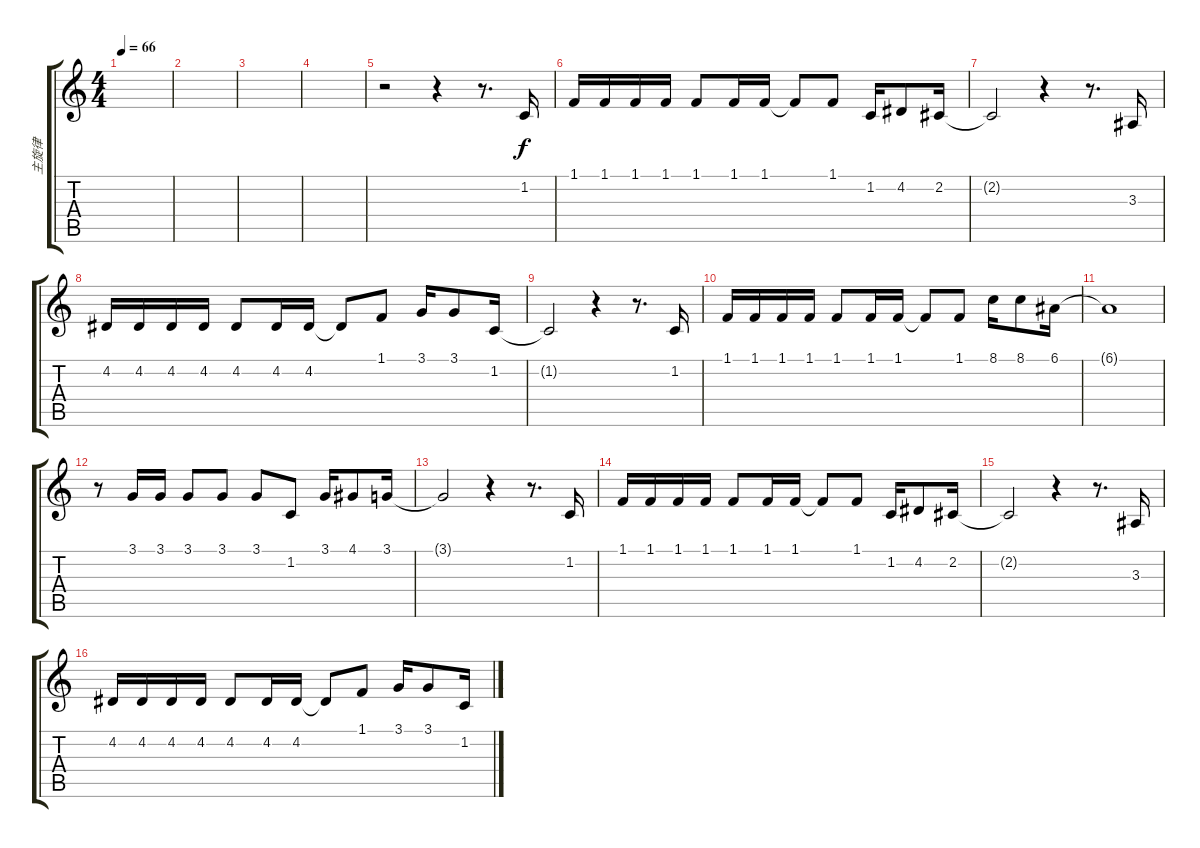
\track ("主旋律" "主旋律") {instrument electricgrandpiano}
\staff {score tabs}
\tuning (E4 B3 G3 D3 A2 E2) {hide}
\ts (4 4)
\tempo 66
\clef g2
\ks c
|
|
|
|
r.2 r.4 r.8{d} 1.2.16 |
1.1.16 1.1.16 1.1.16 1.1.16 1.1.8 1.1.16 1.1.16 1.1{t}.8 1.1.8 1.2.16 4.2.8 2.2.16 |
2.2{t}.2 r.4 r.8{d} 3.3.16 |
4.2.16 4.2.16 4.2.16 4.2.16 4.2.8 4.2.16 4.2.16 4.2{t}.8 1.1.8 3.1.16 3.1.8 1.2.16 |
1.2{t}.2 r.4 r.8{d} 1.2.16 |
1.1.16 1.1.16 1.1.16 1.1.16 1.1.8 1.1.16 1.1.16 1.1{t}.8 1.1.8 8.1.16 8.1.8 6.1.16 |
6.1{t}.1 |
r.8 3.1.16 3.1.16 3.1.8 3.1.8 3.1.8 1.2.8 3.1.16 4.1.8 3.1.16 |
3.1{t}.2 r.4 r.8{d} 1.2.16 |
1.1.16 1.1.16 1.1.16 1.1.16 1.1.8 1.1.16 1.1.16 1.1{t}.8 1.1.8 1.2.16 4.2.8 2.2.16 |
2.2{t}.2 r.4 r.8{d} 3.3.16 |
4.2.16 4.2.16 4.2.16 4.2.16 4.2.8 4.2.16 4.2.16 4.2{t}.8 1.1.8 3.1.16 3.1.8 1.2.16
